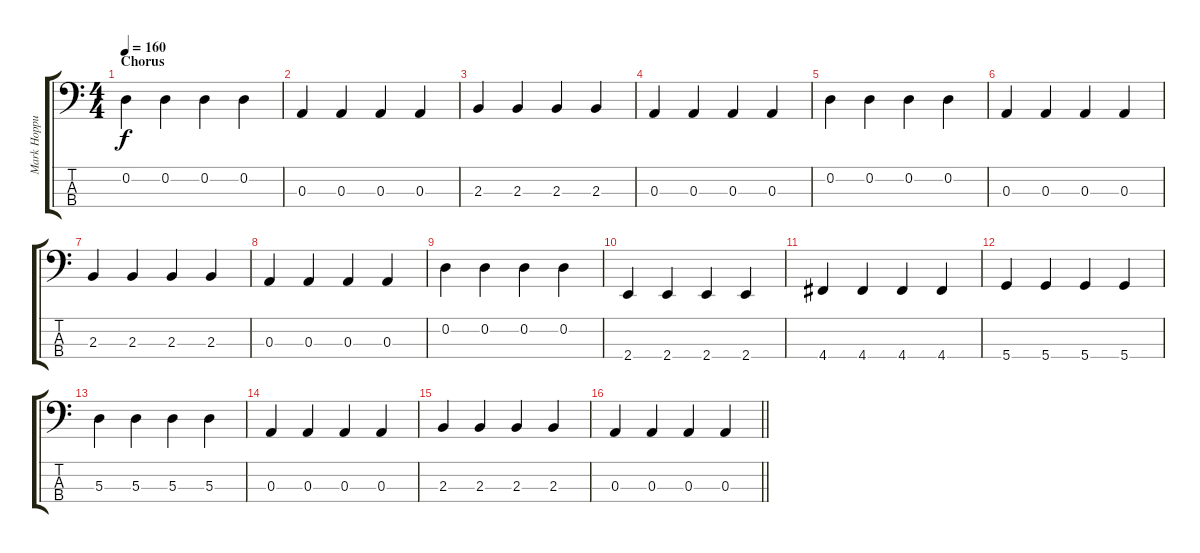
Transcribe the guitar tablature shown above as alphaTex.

\track ("Mark Hoppus - Bass" "Mark Hoppu") {instrument electricbasspick}
\staff {score tabs}
\tuning (G2 D2 A1 D1) {hide}
\ts (4 4)
\section ("" "Chorus")
\tempo 160
\clef f4
\ks c
0.2.4{dy f} 0.2.4 0.2.4 0.2.4 |
0.3.4 0.3.4 0.3.4 0.3.4 |
2.3.4 2.3.4 2.3.4 2.3.4 |
0.3.4 0.3.4 0.3.4 0.3.4 |
0.2.4 0.2.4 0.2.4 0.2.4 |
0.3.4 0.3.4 0.3.4 0.3.4 |
2.3.4 2.3.4 2.3.4 2.3.4 |
0.3.4 0.3.4 0.3.4 0.3.4 |
0.2.4 0.2.4 0.2.4 0.2.4 |
2.4.4 2.4.4 2.4.4 2.4.4 |
4.4.4 4.4.4 4.4.4 4.4.4 |
5.4.4 5.4.4 5.4.4 5.4.4 |
5.3.4 5.3.4 5.3.4 5.3.4 |
0.3.4 0.3.4 0.3.4 0.3.4 |
2.3.4 2.3.4 2.3.4 2.3.4 |
\barLineRight lightlight
0.3.4 0.3.4 0.3.4 0.3.4
